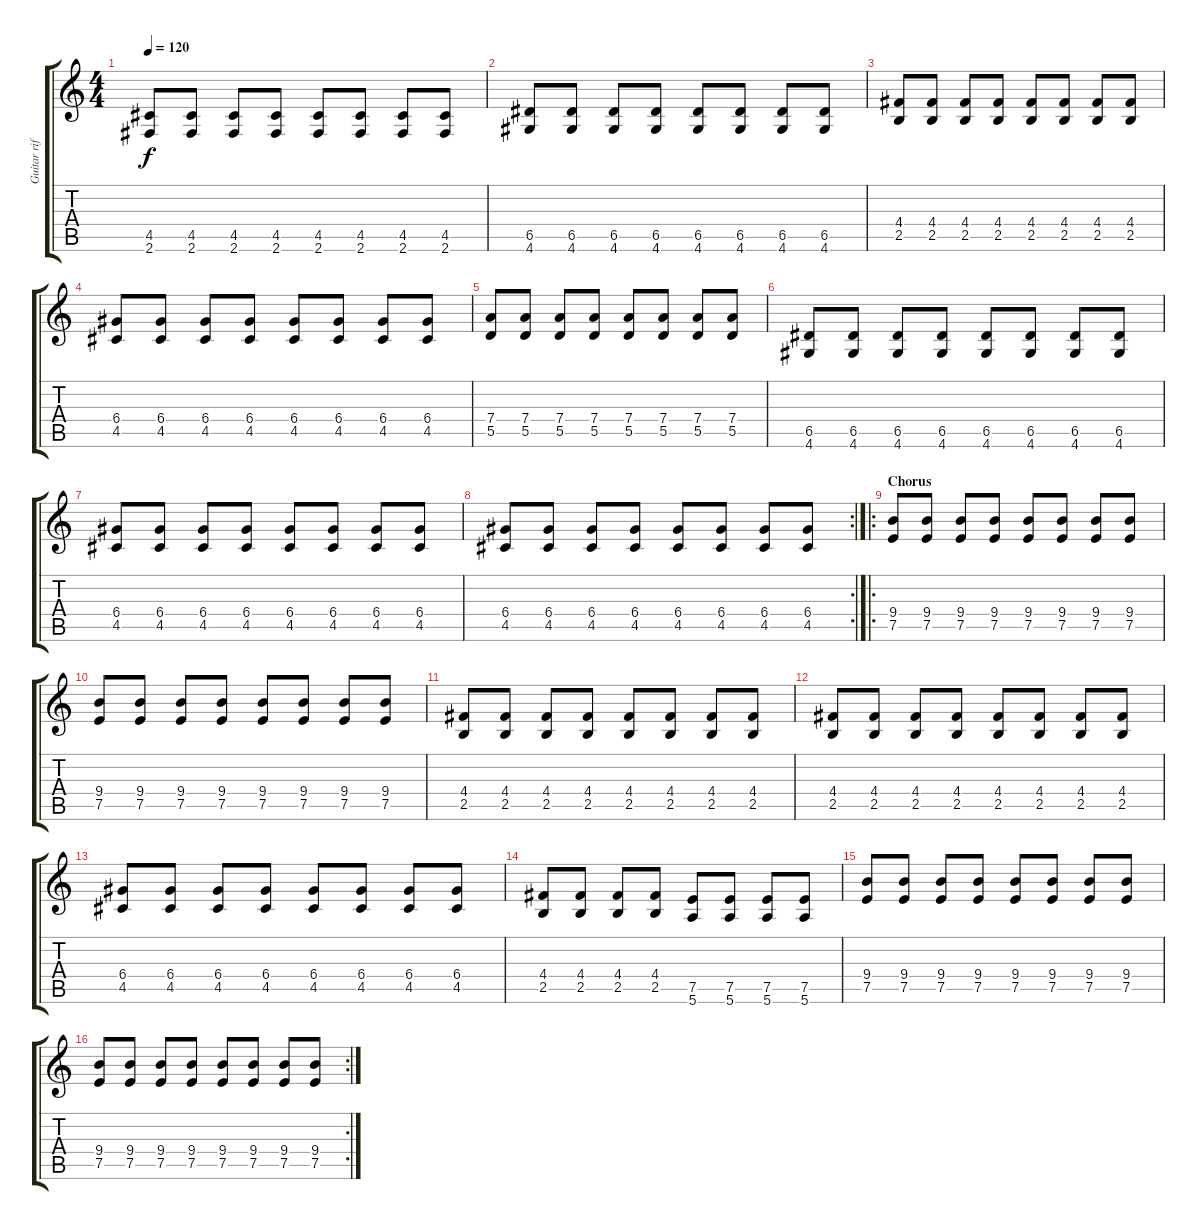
\track ("Guitar riff" "Guitar rif") {instrument electricguitarmuted}
\staff {score tabs}
\tuning (E4 B3 G3 D3 A2 E2) {hide}
\ts (4 4)
\tempo 120
\clef g2
\ks c
(4.5 2.6).8{dy f} (4.5 2.6).8 (4.5 2.6).8 (4.5 2.6).8 (4.5 2.6).8 (4.5 2.6).8 (4.5 2.6).8 (4.5 2.6).8 |
(6.5 4.6).8 (6.5 4.6).8 (6.5 4.6).8 (6.5 4.6).8 (6.5 4.6).8 (6.5 4.6).8 (6.5 4.6).8 (6.5 4.6).8 |
(4.4 2.5).8 (4.4 2.5).8 (4.4 2.5).8 (4.4 2.5).8 (4.4 2.5).8 (4.4 2.5).8 (4.4 2.5).8 (4.4 2.5).8 |
(6.4 4.5).8 (6.4 4.5).8 (6.4 4.5).8 (6.4 4.5).8 (6.4 4.5).8 (6.4 4.5).8 (6.4 4.5).8 (6.4 4.5).8 |
(7.4 5.5).8 (7.4 5.5).8 (7.4 5.5).8 (7.4 5.5).8 (7.4 5.5).8 (7.4 5.5).8 (7.4 5.5).8 (7.4 5.5).8 |
(6.5 4.6).8 (6.5 4.6).8 (6.5 4.6).8 (6.5 4.6).8 (6.5 4.6).8 (6.5 4.6).8 (6.5 4.6).8 (6.5 4.6).8 |
(6.4 4.5).8 (6.4 4.5).8 (6.4 4.5).8 (6.4 4.5).8 (6.4 4.5).8 (6.4 4.5).8 (6.4 4.5).8 (6.4 4.5).8 |
\rc 2
(6.4 4.5).8 (6.4 4.5).8 (6.4 4.5).8 (6.4 4.5).8 (6.4 4.5).8 (6.4 4.5).8 (6.4 4.5).8 (6.4 4.5).8 |
\ro
\section ("" "Chorus")
(9.4 7.5).8 (9.4 7.5).8 (9.4 7.5).8 (9.4 7.5).8 (9.4 7.5).8 (9.4 7.5).8 (9.4 7.5).8 (9.4 7.5).8 |
(9.4 7.5).8 (9.4 7.5).8 (9.4 7.5).8 (9.4 7.5).8 (9.4 7.5).8 (9.4 7.5).8 (9.4 7.5).8 (9.4 7.5).8 |
(4.4 2.5).8 (4.4 2.5).8 (4.4 2.5).8 (4.4 2.5).8 (4.4 2.5).8 (4.4 2.5).8 (4.4 2.5).8 (4.4 2.5).8 |
(4.4 2.5).8 (4.4 2.5).8 (4.4 2.5).8 (4.4 2.5).8 (4.4 2.5).8 (4.4 2.5).8 (4.4 2.5).8 (4.4 2.5).8 |
(6.4 4.5).8 (6.4 4.5).8 (6.4 4.5).8 (6.4 4.5).8 (6.4 4.5).8 (6.4 4.5).8 (6.4 4.5).8 (6.4 4.5).8 |
(4.4 2.5).8 (4.4 2.5).8 (4.4 2.5).8 (4.4 2.5).8 (7.5 5.6).8 (7.5 5.6).8 (7.5 5.6).8 (7.5 5.6).8 |
(9.4 7.5).8 (9.4 7.5).8 (9.4 7.5).8 (9.4 7.5).8 (9.4 7.5).8 (9.4 7.5).8 (9.4 7.5).8 (9.4 7.5).8 |
\rc 2
(9.4 7.5).8 (9.4 7.5).8 (9.4 7.5).8 (9.4 7.5).8 (9.4 7.5).8 (9.4 7.5).8 (9.4 7.5).8 (9.4 7.5).8
